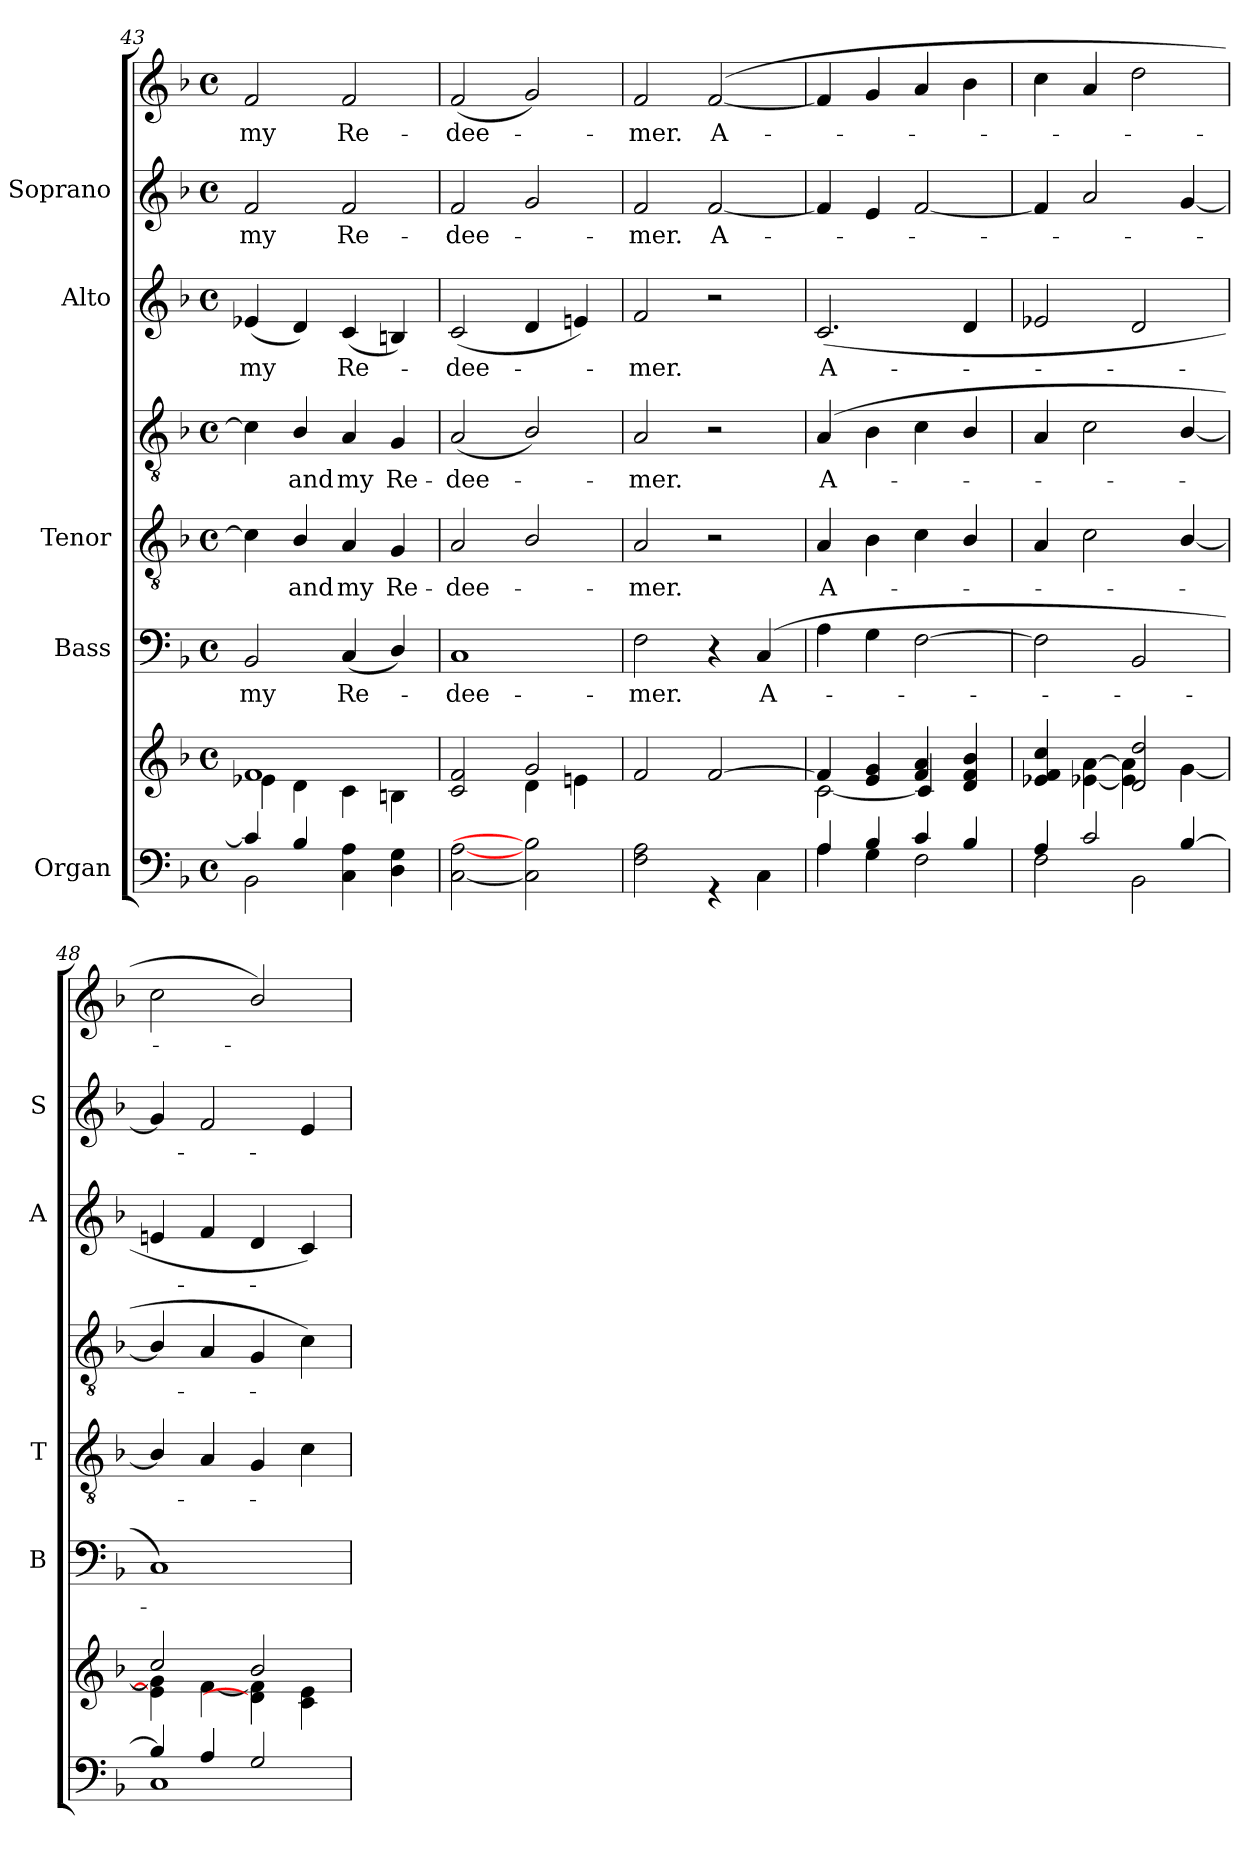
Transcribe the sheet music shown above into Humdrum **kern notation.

**kern	**kern	**kern	**text	**kern	**text	**kern	**text	**kern	**text	**kern	**text	**kern	**text
*part5	*part5	*part4	*part4	*part3	*part3	*part3	*part3	*part2	*part2	*part1	*part1	*part1	*part1
*staff8	*staff7	*staff6	*staff6	*staff5	*staff5	*staff4	*staff4	*staff3	*staff3	*staff2	*staff2	*staff1	*staff1
*I"Organ	*	*I"Bass	*	*I"Tenor	*	*	*	*I"Alto	*	*I"Soprano	*	*	*
*	*	*I'B	*	*I'T	*	*	*	*I'A	*	*I'S	*	*	*
*clefF4	*clefG2	*clefF4	*	*clefGv2	*	*clefGv2	*	*clefG2	*	*clefG2	*	*clefG2	*
*k[b-]	*k[b-]	*k[b-]	*	*k[b-]	*	*k[b-]	*	*k[b-]	*	*k[b-]	*	*k[b-]	*
*F:	*F:	*F:	*	*F:	*	*F:	*	*F:	*	*F:	*	*F:	*
*M4/4	*M4/4	*M4/4	*	*M4/4	*	*M4/4	*	*M4/4	*	*M4/4	*	*M4/4	*
*met(c)	*met(c)	*met(c)	*	*met(c)	*	*met(c)	*	*met(c)	*	*met(c)	*	*met(c)	*
=43	=43	=43	=43	=43	=43	=43	=43	=43	=43	=43	=43	=43	=43
*^	*^	*	*	*	*	*	*	*	*	*	*	*	*
!	!	!	!	!	!LO:LY:b	!	!	!	!	!	!LO:LY:b	!	!LO:LY:b	!	!LO:LY:b
4c/]	2BB-\	1f/	4e-X\	2BB-	my	4c]	.	4c]	.	(<4e-X	my	2f	-my	2f	my
!	!	!	!	!	!	!	!LO:LY:b	!	!LO:LY:b	!	!	!	!	!	!
4B-/	.	.	4d\	.	.	4B-/	and	4B-/	and	4d)	.	.	.	.	.
!	!	!	!	!	!LO:LY:b	!	!LO:LY:b	!	!LO:LY:b	!	!LO:LY:b	!	!LO:LY:b	!	!LO:LY:b
2ryy	4C\ 4A\	.	4c\	(<4C	Re-	4A	my	4A	my	(<4c	Re-	2f	Re-	2f	Re-
!	!	!	!	!	!	!	!LO:LY:b	!	!LO:LY:b	!	!	!	!	!	!
.	4D\ 4G\	.	4Bn\	4D/)	.	4G	Re-	4G	Re-	4Bn)	.	.	.	.	.
=44	=44	=44	=44	=44	=44	=44	=44	=44	=44	=44	=44	=44	=44	=44	=44
!	!	!	!	!	!LO:LY:b	!	!LO:LY:b	!	!LO:LY:b	!	!LO:LY:b	!	!LO:LY:b	!	!LO:LY:b
1ryy	[2C\ [2A\	2c/ 2f/	2ryy	1C	dee-	2A	-dee-	(<2A	-dee-	(<2c	dee-	2f	dee-	(<2f/	-dee-
.	2C\] 2B-\]	2g/	4d\	.	.	2B-/	.	2B-/)	.	4d	.	2g	.	2g)	.
.	.	.	4en\	.	.	.	.	.	.	4en)	.	.	.	.	.
=45	=45	=45	=45	=45	=45	=45	=45	=45	=45	=45	=45	=45	=45	=45	=45
!	!	!	!	!	!LO:LY:b	!	!LO:LY:b	!	!LO:LY:b	!	!LO:LY:b	!	!LO:LY:b	!	!LO:LY:b
1ryy	2F\ 2A\	2f/	1ryy	2F	-mer.	2A	mer.	2A	mer.	2f	mer.	2f	mer.	2f	mer.
!	!	!	!	!	!	!	!	!	!	!	!	!	!LO:LY:b	!	!LO:LY:b
.	4r	[2f/	.	4r	.	2r	.	2r	.	2r	.	[2f	A-	(>[2f	A-
!	!	!	!	!	!LO:LY:b	!	!	!	!	!	!	!	!	!	!
.	4C\	.	.	(<4C	A-	.	.	.	.	.	.	.	.	.	.
=46	=46	=46	=46	=46	=46	=46	=46	=46	=46	=46	=46	=46	=46	=46	=46
!	!	!	!	!	!	!	!LO:LY:b	!	!LO:LY:b	!	!LO:LY:b	!	!	!	!
4A/	4A\	4f/]	[2c\	4A	.	4A	A-	(>4A	A-	(<2.c	A-	4f]	.	4f]	.
4B-/	4G\	4e/ 4g/	.	4G	.	4B-	.	4B-	.	.	.	4e	.	4g	.
4c/	2F\	4f/ 4a/	4c/]	[2F	.	4c	.	4c	.	.	.	[2f	.	4a	.
4B-/	.	4d/ 4f/ 4b-/	4ryy	.	.	4B-/	.	4B-/	.	4d	.	.	.	4b-	.
=47	=47	=47	=47	=47	=47	=47	=47	=47	=47	=47	=47	=47	=47	=47	=47
4A/	2F\	4e-X/ 4f/ 4cc/	4ryy	2F]	.	4A	.	4A	.	2e-X	.	4f]	.	4cc	.
2c/	.	4ryy	[4e-X\ [4a\	.	.	2c	.	2c	.	.	.	2a	.	4a	.
.	2BB-\	2d/ 2dd/	4e-\] 4a\]	2BB-	.	.	.	.	.	2d	.	.	.	2dd	.
[4B-/	.	.	[4g\	.	.	[4B-/	.	[4B-/	.	.	.	[4g	.	.	.
=48	=48	=48	=48	=48	=48	=48	=48	=48	=48	=48	=48	=48	=48	=48	=48
4B-/]	1C\	2cc/	4en\] 4g\]	1C)	.	4B-/]	.	4B-/]	.	4en	.	4g]	.	2cc	.
4A/	.	.	[4f\	.	.	4A	.	4A	.	4f	.	2f	.	.	.
2G/	.	2b-/	4d\] 4f\]	.	.	4G	.	4G	.	4d	.	.	.	2b-/)	.
.	.	.	4c\ 4e\	.	.	4c	.	4c)	.	4c)	.	4e	.	.	.
*v	*v	*	*	*	*	*	*	*	*	*	*	*	*	*	*
*	*v	*v	*	*	*	*	*	*	*	*	*	*	*	*
=	=	=	=	=	=	=	=	=	=	=	=	=	=
*-	*-	*-	*-	*-	*-	*-	*-	*-	*-	*-	*-	*-	*-
